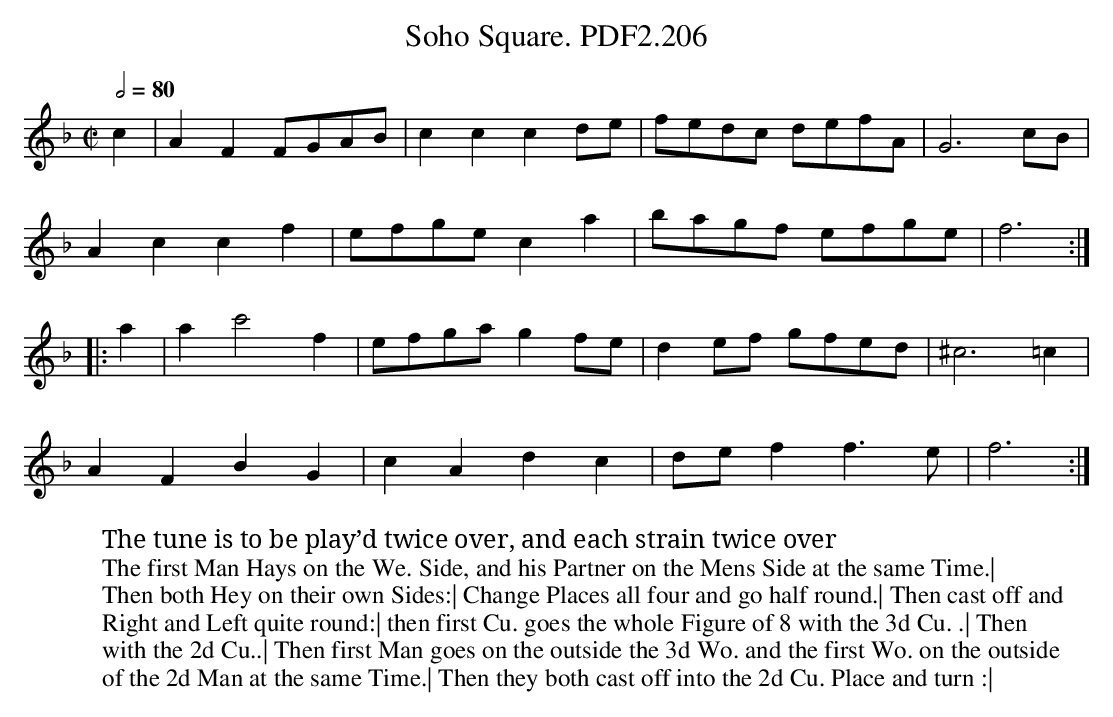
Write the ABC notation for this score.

X:1
T:Soho Square. PDF2.206
M:C|
L:1/4
Q:1/2=80
K:F
c|AFF/G/A/B/|cccd/e/|f/e/d/c/ d/e/f/A/|G3c/B/|
Accf|e/f/g/e/ca|b/a/g/f/ e/f/g/e/|f3:|
|:a|ac'2f|e/f/g/a/gf/e/|de/f/ g/f/e/d/|^c3=c|
AFBG|cAdc|d/e/ff>e|f3:|
W:The tune is to be play’d twice over, and each strain twice over
W:The first Man Hays on the We. Side, and his Partner on the Mens Side at the same Time.|
W:Then both Hey on their own Sides:| Change Places all four and go half round.| Then cast off and
W:Right and Left quite round:| then first Cu. goes the whole Figure of 8 with the 3d Cu. .| Then
W:with the 2d Cu..| Then first Man goes on the outside the 3d Wo. and the first Wo. on the outside
W:of the 2d Man at the same Time.| Then they both cast off into the 2d Cu. Place and turn :|
